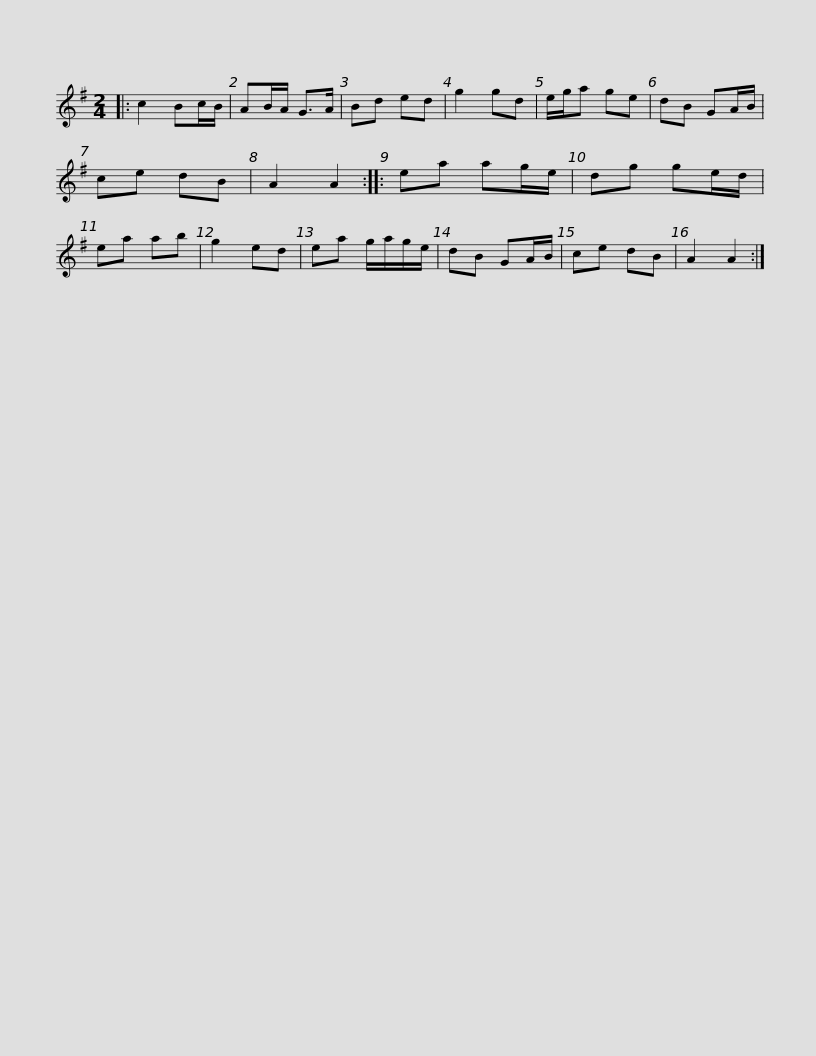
X:1
L:1/8
M:2/4
I:linebreak $
K:G
V:1 treble
V:1
|: c2 Bc/B/ | AB/A/ G>A | Bd ed | g2 gd | e/g/a ge | %5
 dB GA/B/ | ce dB | A2 A2 :: ea ag/e/ |$ dg ge/d/ | %10
 ea ab | g2 ed | ea g/a/g/e/ | dB GA/B/ | ce dB | %15
 A2 A2 :| %16
